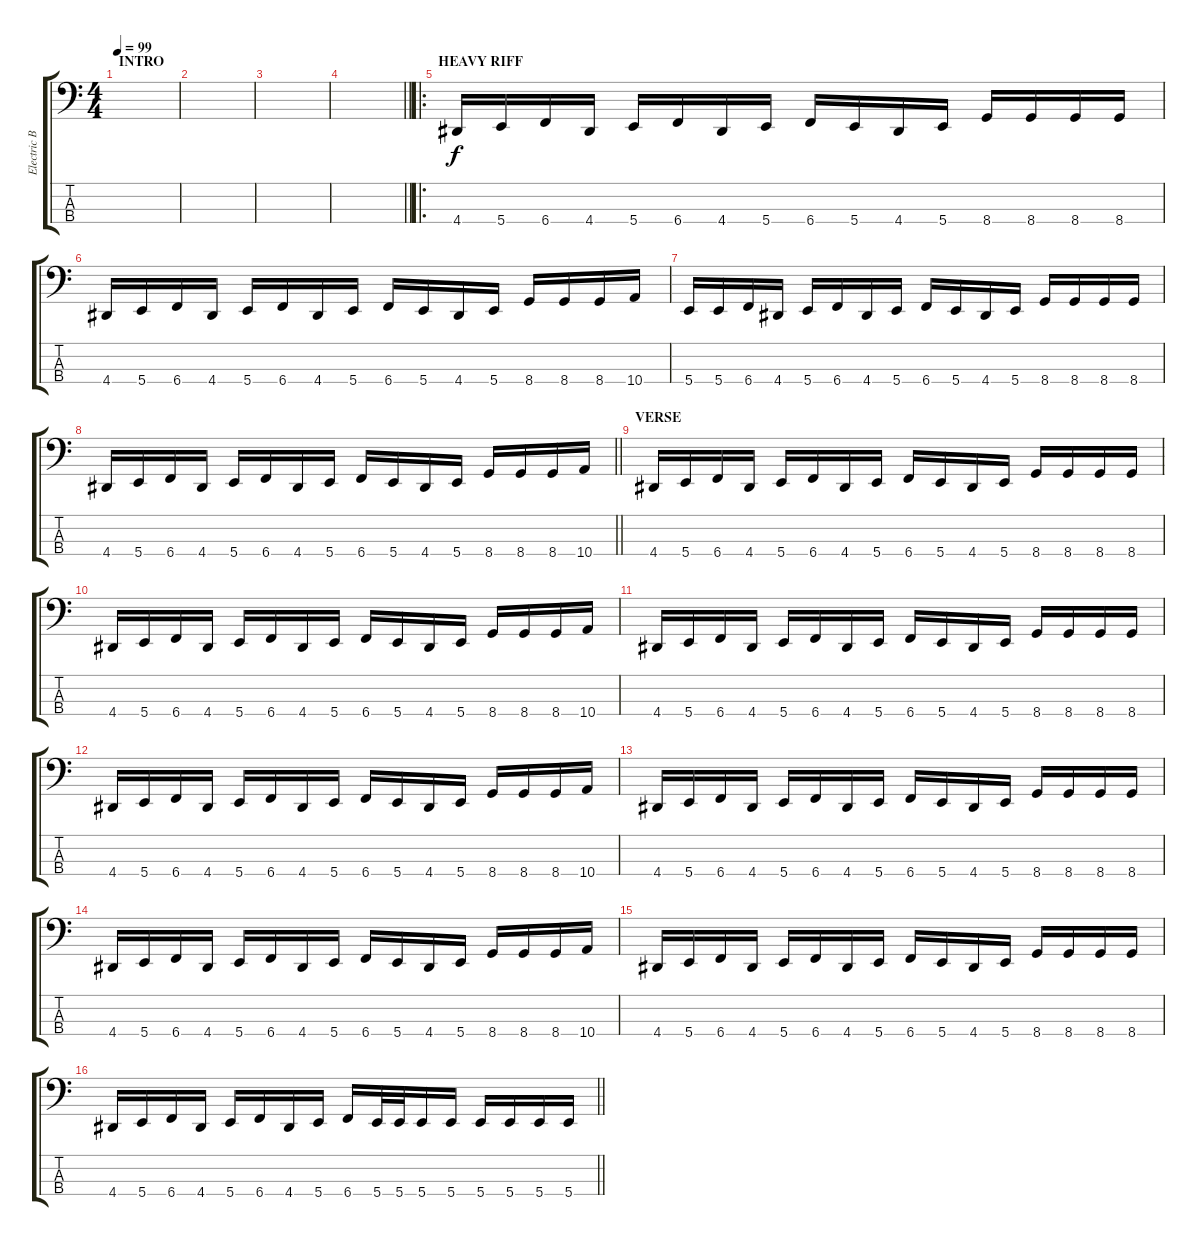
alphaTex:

\track ("Electric Bass" "Electric B") {instrument electricbassfinger}
\staff {score tabs}
\tuning (E2 B1 Gb1 B0) {hide}
\ts (4 4)
\section ("" "INTRO")
\tempo 99
\clef f4
\ks c
|
|
|
\barLineRight lightlight
|
\ro
\section ("" "HEAVY RIFF")
4.4.16 5.4.16 6.4.16 4.4.16 5.4.16 6.4.16 4.4.16 5.4.16 6.4.16 5.4.16 4.4.16 5.4.16 8.4.16 8.4.16 8.4.16 8.4.16 |
4.4.16 5.4.16 6.4.16 4.4.16 5.4.16 6.4.16 4.4.16 5.4.16 6.4.16 5.4.16 4.4.16 5.4.16 8.4.16 8.4.16 8.4.16 10.4.16 |
5.4.16 5.4.16 6.4.16 4.4.16 5.4.16 6.4.16 4.4.16 5.4.16 6.4.16 5.4.16 4.4.16 5.4.16 8.4.16 8.4.16 8.4.16 8.4.16 |
\barLineRight lightlight
4.4.16 5.4.16 6.4.16 4.4.16 5.4.16 6.4.16 4.4.16 5.4.16 6.4.16 5.4.16 4.4.16 5.4.16 8.4.16 8.4.16 8.4.16 10.4.16 |
\section ("" "VERSE")
4.4.16 5.4.16 6.4.16 4.4.16 5.4.16 6.4.16 4.4.16 5.4.16 6.4.16 5.4.16 4.4.16 5.4.16 8.4.16 8.4.16 8.4.16 8.4.16 |
4.4.16 5.4.16 6.4.16 4.4.16 5.4.16 6.4.16 4.4.16 5.4.16 6.4.16 5.4.16 4.4.16 5.4.16 8.4.16 8.4.16 8.4.16 10.4.16 |
4.4.16 5.4.16 6.4.16 4.4.16 5.4.16 6.4.16 4.4.16 5.4.16 6.4.16 5.4.16 4.4.16 5.4.16 8.4.16 8.4.16 8.4.16 8.4.16 |
4.4.16 5.4.16 6.4.16 4.4.16 5.4.16 6.4.16 4.4.16 5.4.16 6.4.16 5.4.16 4.4.16 5.4.16 8.4.16 8.4.16 8.4.16 10.4.16 |
4.4.16 5.4.16 6.4.16 4.4.16 5.4.16 6.4.16 4.4.16 5.4.16 6.4.16 5.4.16 4.4.16 5.4.16 8.4.16 8.4.16 8.4.16 8.4.16 |
4.4.16 5.4.16 6.4.16 4.4.16 5.4.16 6.4.16 4.4.16 5.4.16 6.4.16 5.4.16 4.4.16 5.4.16 8.4.16 8.4.16 8.4.16 10.4.16 |
4.4.16 5.4.16 6.4.16 4.4.16 5.4.16 6.4.16 4.4.16 5.4.16 6.4.16 5.4.16 4.4.16 5.4.16 8.4.16 8.4.16 8.4.16 8.4.16 |
\barLineRight lightlight
4.4.16 5.4.16 6.4.16 4.4.16 5.4.16 6.4.16 4.4.16 5.4.16 6.4.16 5.4.32 5.4.32 5.4.16 5.4.16 5.4.16 5.4.16 5.4.16 5.4.16
